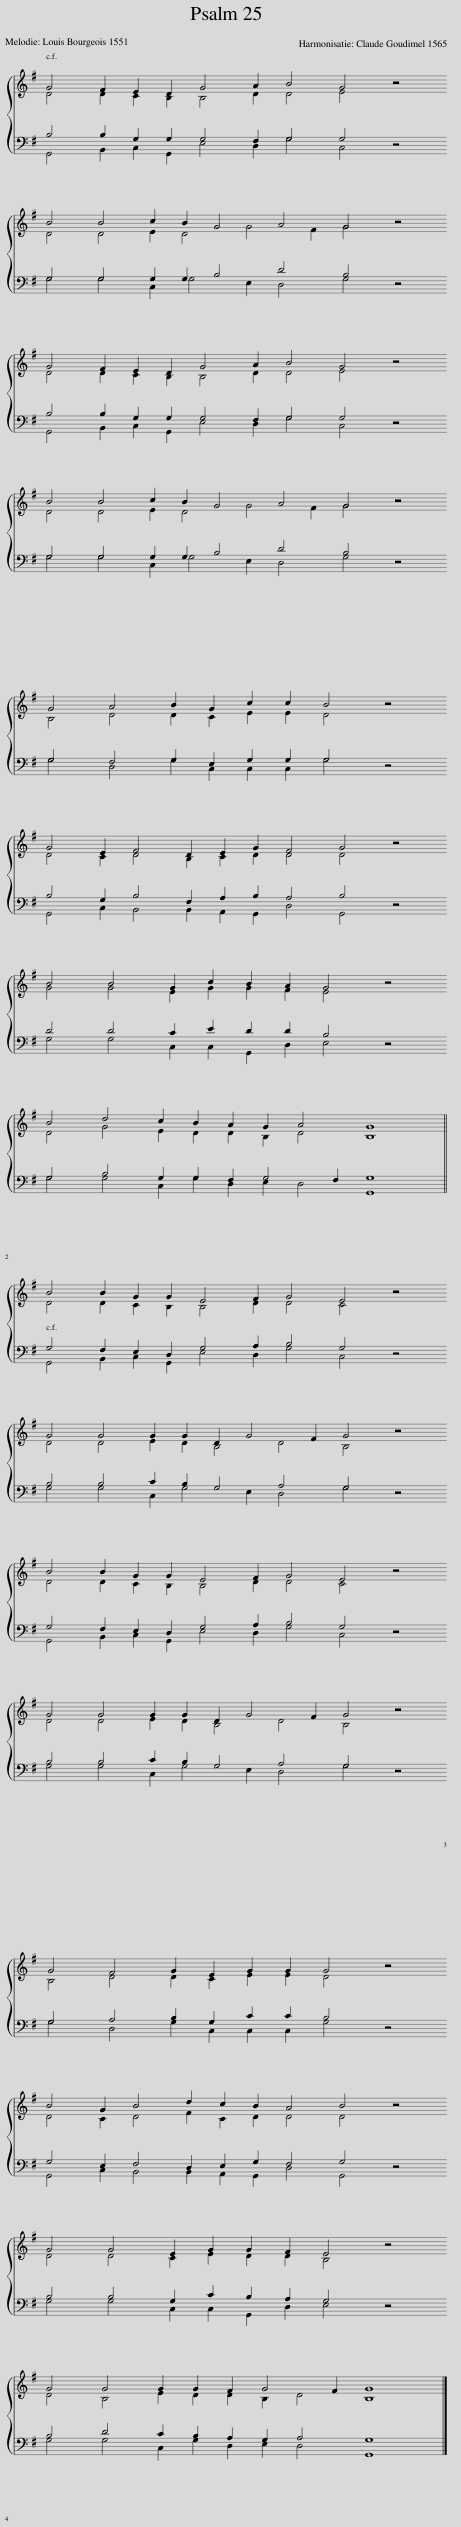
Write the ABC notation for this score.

X:1
%%score { ( 1 2 ) | ( 3 4 ) }
L:1/8
M:14/4
I:linebreak $
K:G
V:1 treble
V:2 treble
V:3 bass
V:4 bass
V:1
 G4 F2 E2 D2 G4 A2 B4 G4 z4 |$ B4 B4 c2 B2 G4 A4 G4 z4 |$ G4 F2 E2 D2 G4 A2 B4 G4 z4 |$ B4 B4 c2 B2 G4 A4 G4 z4 |$ G4 A4 B2 G2 c2 c2 B4 z4 |$ %5
 G4 E2 F4 D2 E2 G2 F4 G4 z4 |$ B4 B4 G2 c2 B2 A2 G4 z4 |$ B4 d4 c2 B2 A2 G2 A4 G8 ||$ B4 B2 G2 G2 E4 F2 G4 E4 z4 |$ G4 G4 G2 G2 D2 G4 F2 G4 z4 |$ %10
 B4 B2 G2 G2 E4 F2 G4 E4 z4 |$ G4 G4 G2 G2 D2 G4 F2 G4 z4 |$ G4 F4 G2 E2 G2 G2 G4 z4 |$ B4 G2 B4 d2 c2 B2 A4 B4 z4 |$ G4 G4 E2 G2 G2 F2 E4 z4 |$ %15
 G4 G4 G2 G2 F2 G4 F2 G8 |] %16
V:2
 D4 D2 C2 B,2 B,4 D2 D4 E4 x4 |$ D4 D4 E2 D4 G4 F2 G4 x4 |$ D4 D2 C2 B,2 B,4 D2 D4 E4 x4 |$ D4 D4 E2 D4 G4 F2 G4 x4 |$ B,4 D4 D2 C2 E2 E2 D4 x4 |$ %5
 D4 C2 D4 B,2 C2 D2 D4 D4 x4 |$ G4 G4 E2 G2 G2 F2 E4 x4 |$ D4 G4 E2 D2 D2 B,2 D4 B,8 ||$ D4 D2 C2 B,2 B,4 D2 D4 C4 x4 |$ D4 D4 E2 D2 B,4 D4 B,4 x4 |$ %10
 D4 D2 C2 B,2 B,4 D2 D4 C4 x4 |$ D4 D4 E2 D2 B,4 D4 B,4 x4 |$ B,4 D4 D2 C2 E2 E2 D4 x4 |$ D4 C2 D4 F2 C2 D2 D4 D4 x4 |$ D4 D4 C2 E2 D2 D2 B,4 x4 |$ %15
 D4 B,4 E2 D2 D2 B,2 D4 B,8 |] %16
V:3
 B,4 B,2 G,2 G,2 G,4 F,2 G,4 G,4 z4 |$ G,4 G,4 G,2 G,2 B,4 D4 B,4 z4 |$ B,4 B,2 G,2 G,2 G,4 F,2 G,4 G,4 z4 |$ G,4 G,4 G,2 G,2 B,4 D4 B,4 z4 |$ G,4 F,4 G,2 E,2 G,2 G,2 G,4 z4 |$ %5
 B,4 G,2 B,4 F,2 A,2 B,2 A,4 B,4 z4 |$ D4 D4 C2 E2 D2 D2 B,4 z4 |$ G,4 B,4 G,2 G,2 F,2 G,4 F,2 G,8 ||$ G,4 F,2 E,2 D,2 G,4 A,2 B,4 G,4 z4 |$ B,4 B,4 C2 B,2 G,4 A,4 G,4 z4 |$ %10
 G,4 F,2 E,2 D,2 G,4 A,2 B,4 G,4 z4 |$ B,4 B,4 C2 B,2 G,4 A,4 G,4 z4 |$ G,4 A,4 B,2 G,2 C2 C2 B,4 z4 |$ G,4 E,2 F,4 D,2 E,2 G,2 F,4 G,4 z4 |$ B,4 B,4 G,2 C2 B,2 A,2 G,4 z4 |$ %15
 B,4 D4 C2 B,2 A,2 G,2 A,4 G,8 |] %16
V:4
 G,,4 B,,2 C,2 G,,2 E,4 D,2 G,4 C,4 x4 |$ G,4 G,4 C,2 G,4 E,2 D,4 G,4 x4 |$ G,,4 B,,2 C,2 G,,2 E,4 D,2 G,4 C,4 x4 |$ G,4 G,4 C,2 G,4 E,2 D,4 G,4 x4 |$ G,4 D,4 G,2 C,2 C,2 C,2 G,4 x4 |$ %5
 G,,4 C,2 B,,4 B,,2 A,,2 G,,2 D,4 G,,4 x4 |$ G,4 G,4 C,2 C,2 G,,2 D,2 E,4 x4 |$ G,4 G,4 C,2 G,2 D,2 E,2 D,4 G,,8 ||$ G,,4 B,,2 C,2 G,,2 E,4 D,2 G,4 C,4 x4 |$ G,4 G,4 C,2 G,4 E,2 D,4 G,4 x4 |$ %10
 G,,4 B,,2 C,2 G,,2 E,4 D,2 G,4 C,4 x4 |$ G,4 G,4 C,2 G,4 E,2 D,4 G,4 x4 |$ G,4 D,4 G,2 C,2 C,2 C,2 G,4 x4 |$ G,,4 C,2 B,,4 B,,2 A,,2 G,,2 D,4 G,,4 x4 |$ G,4 G,4 C,2 C,2 G,,2 D,2 E,4 x4 |$ %15
 G,4 G,4 C,2 G,2 D,2 E,2 D,4 G,,8 |] %16
